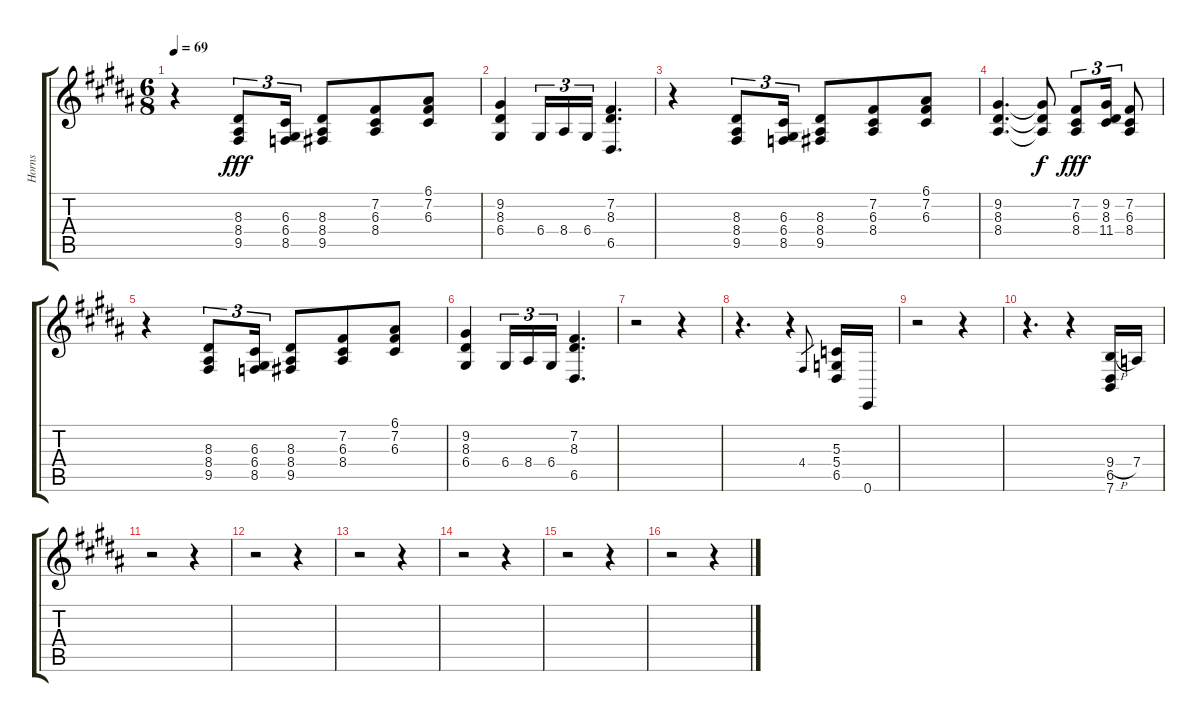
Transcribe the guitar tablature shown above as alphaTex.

\track ("Horns" "Horns") {instrument brasssection}
\staff {score tabs}
\tuning (E4 B3 G3 D3 A2 E2) {hide}
\ts (6 8)
\tempo 69
\clef g2
\ks b
r.4{dy fff} (8.3 8.4 9.5).8{tu (3 2)} (6.3 6.4 8.5).16{tu (3 2)} (8.3 8.4 9.5).8 (7.2 6.3 8.4).8 (6.1 7.2 6.3).8 |
(9.2 8.3 6.4).4 6.4.16{tu (3 2)} 8.4.16{tu (3 2)} 6.4.16{tu (3 2)} (7.2 8.3 6.5).4{d} |
r.4 (8.3 8.4 9.5).8{tu (3 2)} (6.3 6.4 8.5).16{tu (3 2)} (8.3 8.4 9.5).8 (7.2 6.3 8.4).8 (6.1 7.2 6.3).8 |
(9.2 8.3 8.4).4{d} (9.2{t} 8.3{t} 8.4{t}).8{dy f} (7.2 6.3 8.4).8{tu (3 2) dy fff} (9.2 8.3 11.4).16{tu (3 2)} (7.2 6.3 8.4).8 |
r.4 (8.3 8.4 9.5).8{tu (3 2)} (6.3 6.4 8.5).16{tu (3 2)} (8.3 8.4 9.5).8 (7.2 6.3 8.4).8 (6.1 7.2 6.3).8 |
(9.2 8.3 6.4).4 6.4.16{tu (3 2)} 8.4.16{tu (3 2)} 6.4.16{tu (3 2)} (7.2 8.3 6.5).4{d} |
r.2 r.4 |
r.4{d} r.4 4.4.8{gr} (5.3 5.4 6.5).16 0.6.16 |
r.2 r.4 |
r.4{d} r.4 (9.4{h} 6.5 7.6).16 7.4.16 |
r.2 r.4 |
r.2 r.4 |
r.2 r.4 |
r.2 r.4 |
r.2 r.4 |
r.2 r.4
